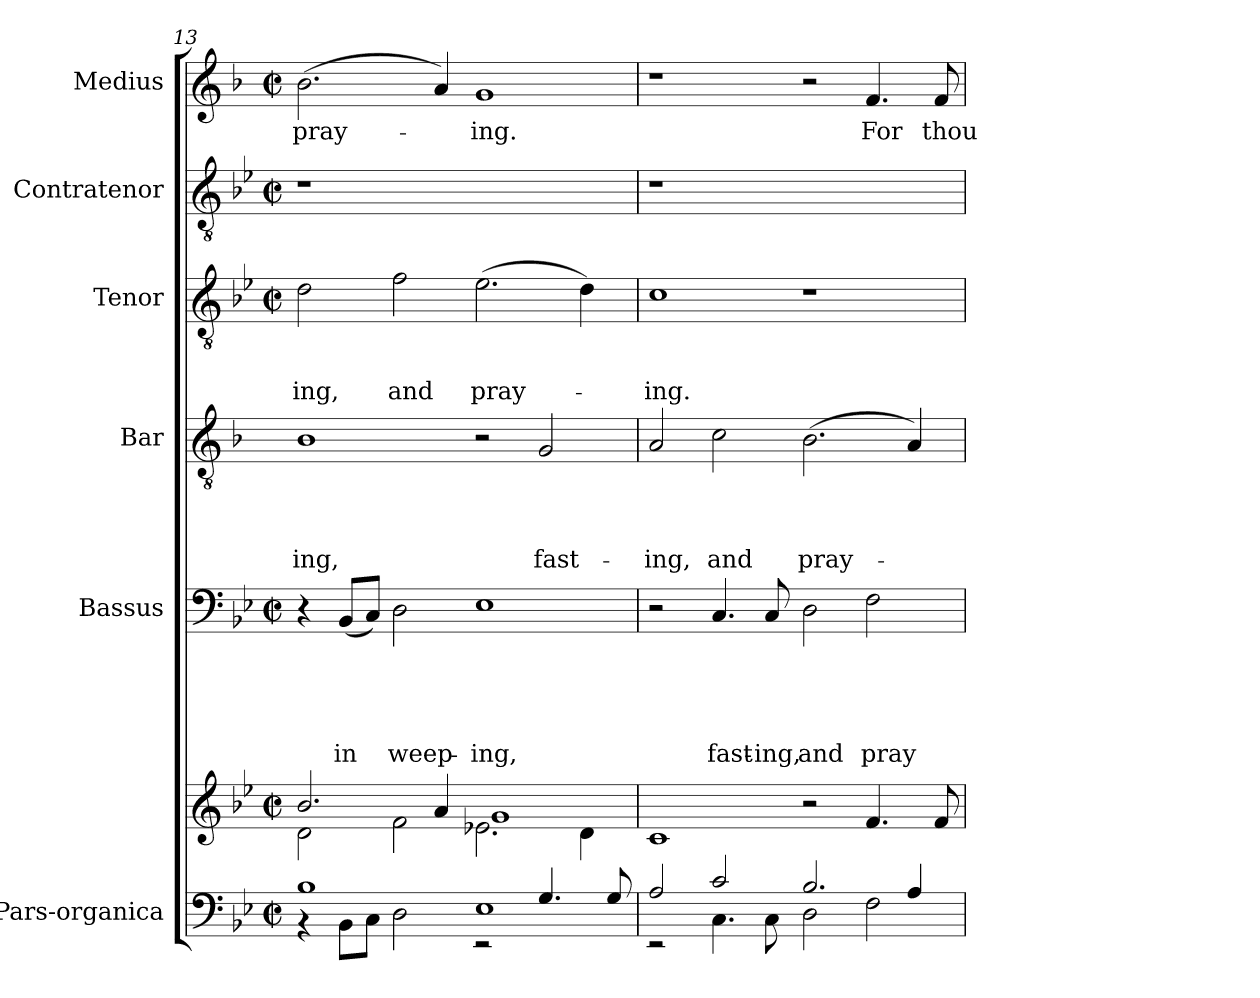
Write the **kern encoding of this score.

**kern	**kern	**kern	**text	**text	**text	**text	**text	**kern	**text	**text	**text	**text	**kern	**text	**text	**text	**kern	**kern	**text
*part6	*part6	*part5	*part5	*part5	*part5	*part5	*part5	*part4	*part4	*part4	*part4	*part4	*part3	*part3	*part3	*part3	*part2	*part1	*part1
*staff7	*staff6	*staff5	*staff5	*staff5	*staff5	*staff5	*staff5	*staff4	*staff4	*staff4	*staff4	*staff4	*staff3	*staff3	*staff3	*staff3	*staff2	*staff1	*staff1
*I"Pars-organica	*	*I"Bassus	*	*	*	*	*	*I"Bar	*	*	*	*	*I"Tenor	*	*	*	*I"Contratenor	*I"Medius	*
*	*	*I'B	*	*	*	*	*	*I'Bar	*	*	*	*	*I'T	*	*	*	*	*I'M	*
*clefF4	*clefG2	*clefF4	*	*	*	*	*	*clefGv2	*	*	*	*	*clefGv2	*	*	*	*clefGv2	*clefG2	*
*	*	*	*	*	*	*	*	*ITrd-3c-5	*	*	*	*	*ITrd-3c-5	*	*	*	*	*ITrd-3c-5	*
*k[b-e-]	*k[b-e-]	*k[b-e-]	*	*	*	*	*	*k[b-e-]	*	*	*	*	*k[b-e-a-]	*	*	*	*k[b-e-]	*k[b-e-]	*
*B-:	*B-:	*B-:	*	*	*	*	*	*B-:	*	*	*	*	*E-:	*	*	*	*B-:	*B-:	*
*M2/2	*M2/2	*M2/2	*	*	*	*	*	*	*	*	*	*	*M2/2	*	*	*	*M2/2	*M2/2	*
*met(c|)	*met(c|)	*met(c|)	*	*	*	*	*	*	*	*	*	*	*met(c|)	*	*	*	*met(c|)	*met(c|)	*
=13	=13	=13	=13	=13	=13	=13	=13	=13	=13	=13	=13	=13	=13	=13	=13	=13	=13	=13	=13
*^	*^	*	*	*	*	*	*	*	*	*	*	*	*	*	*	*	*	*	*
!	!	!	!	!	!	!	!	!	!	!	!	!	!	!LO:LY:b	!	!	!	!LO:LY:b	!	!	!LO:LY:b
1B-	4rBB	2d\	2.b-/	4r	.	.	.	.	.	1e-	.	.	.	-ing,	2g\	.	.	-ing,	1r	(>2.ee-\	pray-
!	!	!	!	!	!	!	!	!	!LO:LY:b	!	!	!	!	!	!	!	!	!	!	!	!
.	8BB-\L	.	.	(<8BB-/L	.	.	.	.	in	.	.	.	.	.	.	.	.	.	.	.	.
.	8C\J	.	.	8C/J)	.	.	.	.	.	.	.	.	.	.	.	.	.	.	.	.	.
!	!	!	!	!	!	!	!	!	!LO:LY:b	!	!	!	!	!	!	!	!	!LO:LY:b	!	!	!
.	2D\	2f\	.	2D\	.	.	.	.	weep-	.	.	.	.	.	2b-\	.	.	and	.	.	.
.	.	.	4a/	.	.	.	.	.	.	.	.	.	.	.	.	.	.	.	.	4dd/)	.
!	!	!	!	!	!	!	!	!	!LO:LY:b	!	!	!	!	!	!	!	!	!LO:LY:b	!	!	!LO:LY:b
1E-	2rEE	2.e-X\	1g	1E-	.	.	.	.	-ing,	2r	.	.	.	.	(>2.a-\	.	.	pray-	1ryy	1cc	-ing.
!	!	!	!	!	!	!	!	!	!	!	!	!	!	!LO:LY:b	!	!	!	!	!	!	!
.	4.G/	.	.	.	.	.	.	.	.	2c/	.	.	.	fast-	.	.	.	.	.	.	.
.	.	4d\	.	.	.	.	.	.	.	.	.	.	.	.	4g\)	.	.	.	.	.	.
.	8G/	.	.	.	.	.	.	.	.	.	.	.	.	.	.	.	.	.	.	.	.
*	*	*v	*v	*	*	*	*	*	*	*	*	*	*	*	*	*	*	*	*	*	*
=14	=14	=14	=14	=14	=14	=14	=14	=14	=14	=14	=14	=14	=14	=14	=14	=14	=14	=14	=14	=14
!	!	!	!	!	!	!	!	!	!	!	!	!	!LO:LY:b	!	!	!	!LO:LY:b	!	!	!
2A/	2rEE	1c	2r	.	.	.	.	.	2d/	.	.	.	-ing,	1f	.	.	-ing.	1r	1r	.
!	!	!	!	!	!	!	!	!LO:LY:b	!	!	!	!	!LO:LY:b	!	!	!	!	!	!	!
4.C\	2c/	.	4.C/	.	.	.	.	fast-	2f\	.	.	.	and	.	.	.	.	.	.	.
!	!	!	!	!	!	!	!	!LO:LY:b:rj	!	!	!	!	!	!	!	!	!	!	!	!
8C\	.	.	8C/	.	.	.	.	-ing,	.	.	.	.	.	.	.	.	.	.	.	.
!	!	!	!	!	!	!	!	!LO:LY:b	!	!	!	!	!LO:LY:b	!	!	!	!	!	!	!
2.B-/	2D\	2r	2D\	.	.	.	.	and	(>2.e-\	.	.	.	pray-	1r	.	.	.	1ryy	2r	.
!	!	!	!	!	!	!	!	!LO:LY:b	!	!	!	!	!	!	!	!	!	!	!	!LO:LY:b
.	2F\	4.f/	2F\	.	.	.	.	pray-	.	.	.	.	.	.	.	.	.	.	4.b-/	For
4A/	.	.	.	.	.	.	.	.	4d/)	.	.	.	.	.	.	.	.	.	.	.
!	!	!	!	!	!	!	!	!	!	!	!	!	!	!	!	!	!	!	!	!LO:LY:b
.	.	8f/	.	.	.	.	.	.	.	.	.	.	.	.	.	.	.	.	8b-/	thou
*v	*v	*	*	*	*	*	*	*	*	*	*	*	*	*	*	*	*	*	*	*
=	=	=	=	=	=	=	=	=	=	=	=	=	=	=	=	=	=	=	=
*-	*-	*-	*-	*-	*-	*-	*-	*-	*-	*-	*-	*-	*-	*-	*-	*-	*-	*-	*-
